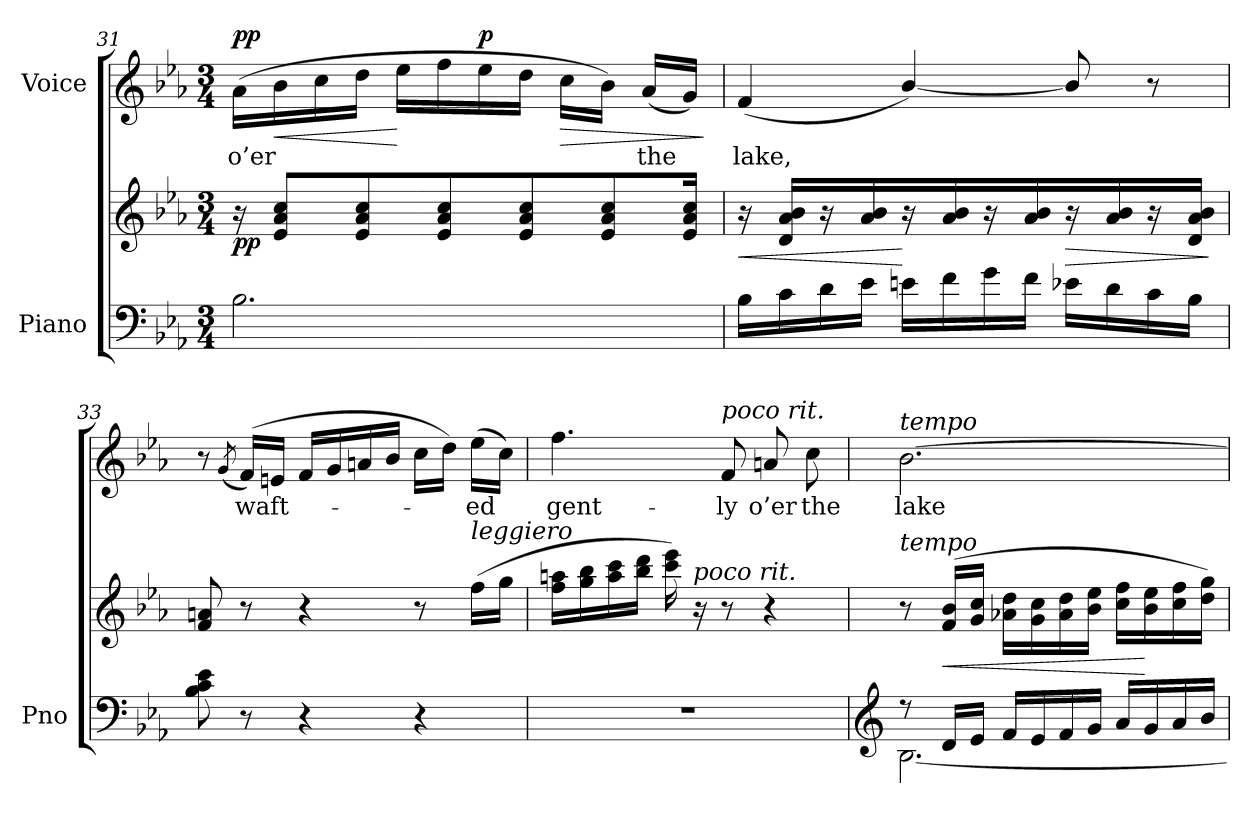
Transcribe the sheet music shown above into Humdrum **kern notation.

**kern	**kern	**dynam	**kern	**text	**dynam
*part2	*part2	*part2	*part1	*part1	*part1
*staff3	*staff2	*staff2/3	*staff1	*staff1	*staff1
*I"Piano	*	*	*I"Voice	*	*
*I'Pno	*	*	*	*	*
*clefF4	*clefG2	*	*clefG2	*	*
*k[b-e-a-]	*k[b-e-a-]	*	*k[b-e-a-]	*	*
*M3/4	*M3/4	*	*M3/4	*	*
=31	=31	=31	=31	=31	=31
!	!	!LO:DY:b	!	!	!LO:DY:a
2.B-\	16r	pp	(16a-\LL	o’er	pp
!	!	!	!	!	!LO:HP:b
.	8e-/ 8a-/ 8cc/L	.	16b-\	.	<
.	.	.	16cc\	.	.
.	8e-/ 8a-/ 8cc/	.	16dd\JJ	.	.
.	.	.	16ee-\LL	.	[
.	8e-/ 8a-/ 8cc/	.	16ff\	.	.
!	!	!	!	!	!LO:DY:a
.	.	.	16ee-\	.	p
.	8e-/ 8a-/ 8cc/	.	16dd\JJ	.	.
!	!	!	!	!	!LO:HP:b
.	.	.	16cc\LL	.	>
.	8e-/ 8a-/ 8cc/	.	16b-\JJ)	.	.
.	.	.	(16a-/LL	the	.
.	16e-/ 16a-/ 16cc/Jk	.	16g/JJ)	.	.
.	.	.	.	.	]
=32	=32	=32	=32	=32	=32
!	!	!LO:HP:b	!	!	!
16B-\LL	16r	<	(4f/	lake,	.
16c\	16d/ 16a-/ 16b-/LL	.	.	.	.
16d\	16r	.	.	.	.
16e-\JJ	16a-/ 16b-/	.	.	.	.
16en\LL	16r	[	[4b-/)	.	.
16f\	16a-/ 16b-/	.	.	.	.
16g\	16r	.	.	.	.
16f\JJ	16a-/ 16b-/	.	.	.	.
!	!	!LO:HP:b	!	!	!
16e-X\LL	16r	>	8b-/]	.	.
16d\	16a-/ 16b-/	.	.	.	.
16c\	16r	.	8r	.	.
16B-\JJ	16d/ 16a-/ 16b-/JJ	.	.	.	.
.	.	]	.	.	.
=33	=33	=33	=33	=33	=33
8B-\ 8c\ 8e-\	8f/ 8an/	.	8r	.	.
.	.	.	(8qg/	.	.
8r	8r	.	(16f/LL)	waft-	.
.	.	.	16en/JJ	.	.
4r	4r	.	16f/LL	.	.
.	.	.	16g/	.	.
.	.	.	16an/	.	.
.	.	.	16b-/JJ	.	.
4r	8r	.	16cc\LL	.	.
.	.	.	16dd\JJ)	.	.
!	!LO:TX:i:t=leggiero	!	!	!	!
.	(16ff\LL	.	(16ee-\LL	-ed	.
.	16gg\JJ	.	16cc\JJ)	.	.
=34	=34	=34	=34	=34	=34
2.r	16ff\ 16aan\LL	.	4.ff\	gent-	.
.	16gg\ 16bb-\	.	.	.	.
.	16aa\ 16ccc\	.	.	.	.
.	16bb-\ 16ddd\JJ	.	.	.	.
.	16ccc\ 16eee-\)	.	.	.	.
!	!LO:TX:i:t=poco rit.	!	!	!	!
.	16r	.	.	.	.
!	!	!	!LO:TX:i:t=poco rit.	!	!
.	8r	.	8f/	-ly	.
.	4r	.	8an/	o’er	.
.	.	.	8cc\	the	.
=35	=35	=35	=35	=35	=35
*clefG2	*	*	*	*	*
*^	*	*	*	*	*
!	!	!	!	!LO:TX:i:t=tempo	!	!
!	!	!LO:TX:i:t=tempo	!	!	!	!
8r	[2.B-\	8r	.	[2.b-\	lake	.
!	!	!	!LO:HP:b	!	!	!
16d/LL	.	(16f/ 16b-/LL	<	.	.	.
16e-/JJ	.	16g/ 16cc/JJ	.	.	.	.
16f/LL	.	16a-X\ 16dd\LL	.	.	.	.
16e-/	.	16g\ 16cc\	.	.	.	.
16f/	.	16a-\ 16dd\	.	.	.	.
16g/JJ	.	16b-\ 16ee-\JJ	.	.	.	.
16a-/LL	.	16cc\ 16ff\LL	.	.	.	.
16g/	.	16b-\ 16ee-\	[	.	.	.
16a-/	.	16cc\ 16ff\	.	.	.	.
16b-/JJ	.	16dd\ 16gg\JJ)	.	.	.	.
*v	*v	*	*	*	*	*
=	=	=	=	=	=
*-	*-	*-	*-	*-	*-
